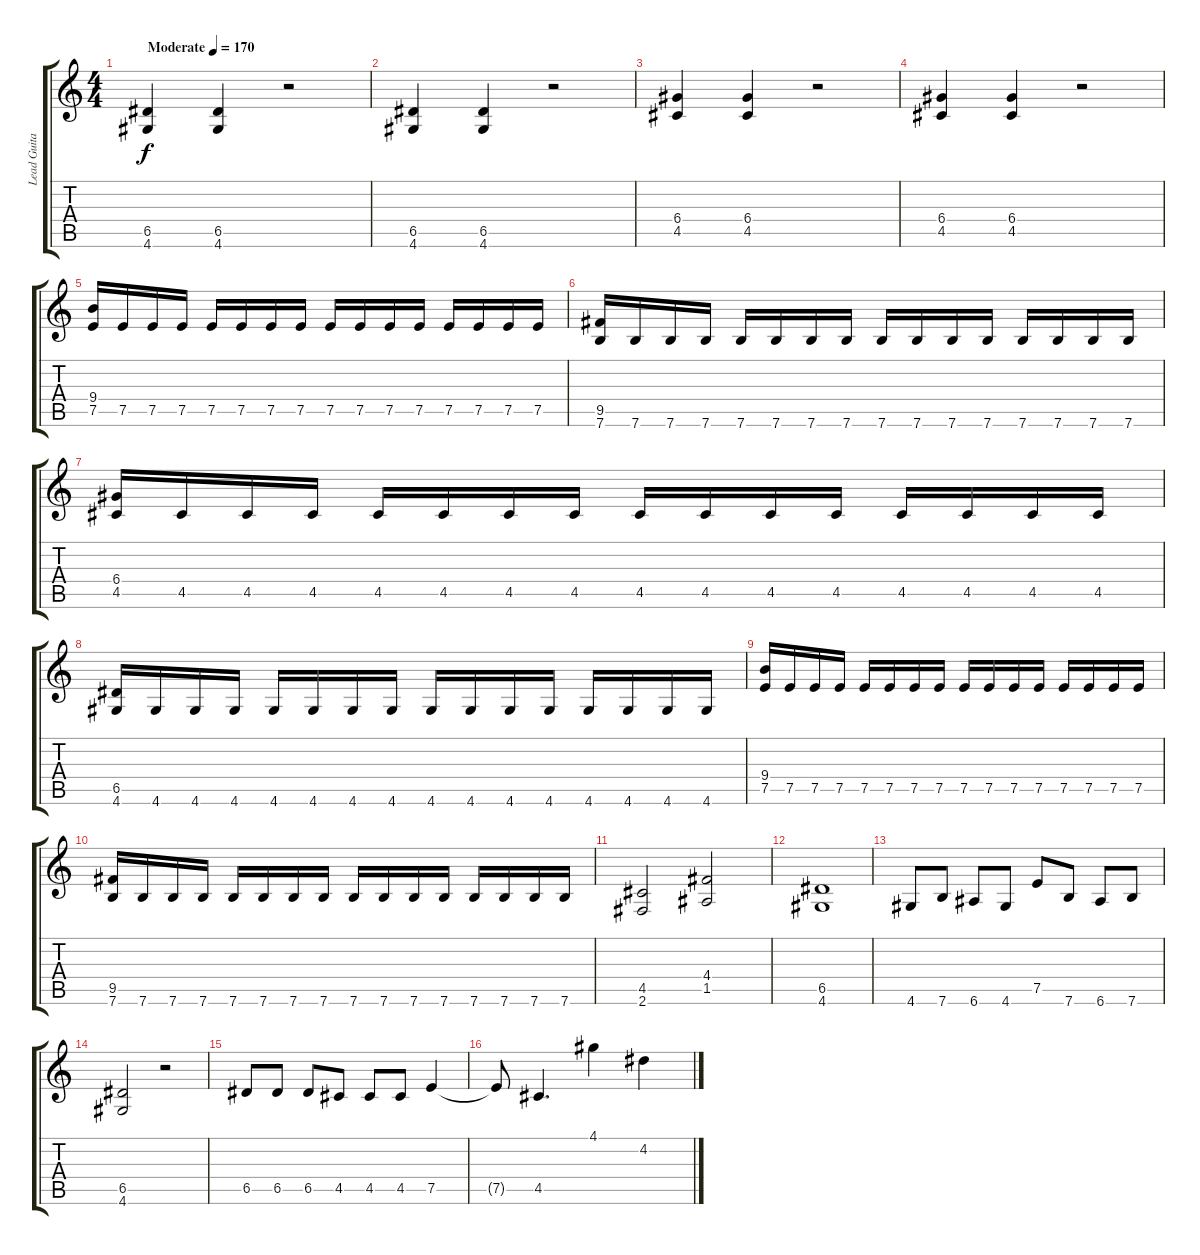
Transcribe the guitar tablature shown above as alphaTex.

\track ("Lead Guitar" "Lead Guita") {instrument overdrivenguitar}
\staff {score tabs}
\tuning (E4 B3 G3 D3 A2 E2) {hide}
\ts (4 4)
\tempo (170 "Moderate")
\clef g2
\ks c
(6.5 4.6).4{dy f instrument overdrivenguitar} (6.5 4.6).4 r.2 |
(6.5 4.6).4 (6.5 4.6).4 r.2 |
(6.4 4.5).4 (6.4 4.5).4 r.2 |
(6.4 4.5).4 (6.4 4.5).4 r.2 |
(9.4 7.5).16 7.5.16 7.5.16 7.5.16 7.5.16 7.5.16 7.5.16 7.5.16 7.5.16 7.5.16 7.5.16 7.5.16 7.5.16 7.5.16 7.5.16 7.5.16 |
(9.5 7.6).16 7.6.16 7.6.16 7.6.16 7.6.16 7.6.16 7.6.16 7.6.16 7.6.16 7.6.16 7.6.16 7.6.16 7.6.16 7.6.16 7.6.16 7.6.16 |
(6.4 4.5).16 4.5.16 4.5.16 4.5.16 4.5.16 4.5.16 4.5.16 4.5.16 4.5.16 4.5.16 4.5.16 4.5.16 4.5.16 4.5.16 4.5.16 4.5.16 |
(6.5 4.6).16 4.6.16 4.6.16 4.6.16 4.6.16 4.6.16 4.6.16 4.6.16 4.6.16 4.6.16 4.6.16 4.6.16 4.6.16 4.6.16 4.6.16 4.6.16 |
(9.4 7.5).16 7.5.16 7.5.16 7.5.16 7.5.16 7.5.16 7.5.16 7.5.16 7.5.16 7.5.16 7.5.16 7.5.16 7.5.16 7.5.16 7.5.16 7.5.16 |
(9.5 7.6).16 7.6.16 7.6.16 7.6.16 7.6.16 7.6.16 7.6.16 7.6.16 7.6.16 7.6.16 7.6.16 7.6.16 7.6.16 7.6.16 7.6.16 7.6.16 |
(4.5 2.6).2 (4.4 1.5).2 |
(6.5 4.6).1 |
4.6.8 7.6.8 6.6.8 4.6.8 7.5.8 7.6.8 6.6.8 7.6.8 |
(6.5 4.6).2 r.2 |
6.5.8 6.5.8 6.5.8 4.5.8 4.5.8 4.5.8 7.5.4 |
7.5{t}.8 4.5.4{d} 4.1.4 4.2.4
